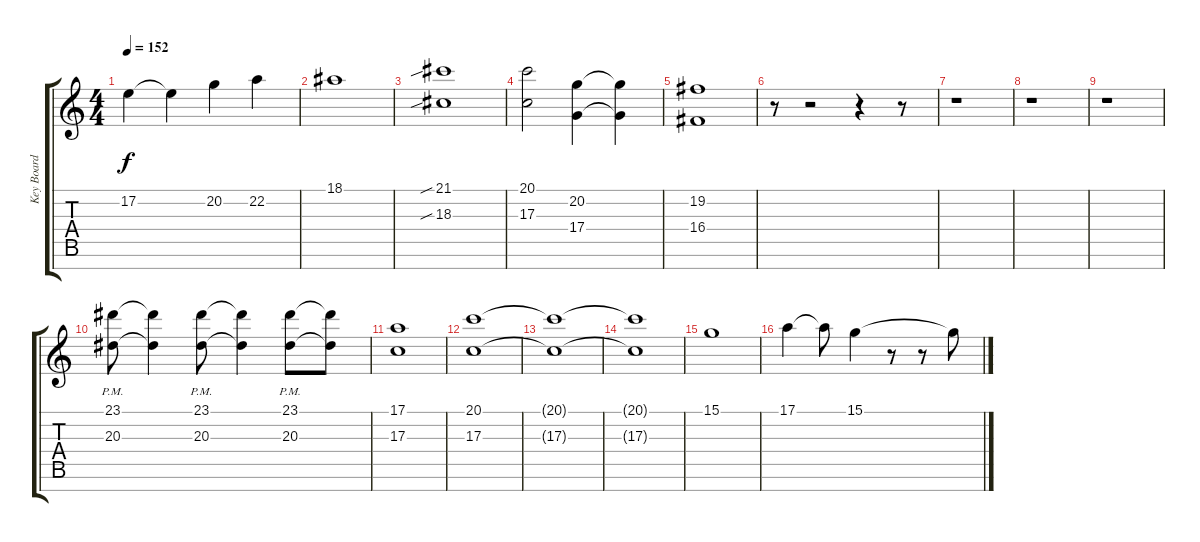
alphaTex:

\track ("Key Board" "Key Board") {instrument stringensemble1}
\staff {score tabs}
\tuning (E4 B3 G3 D3 A2 E2 B1) {hide}
\ts (4 4)
\tempo 152
\clef g2
\ks c
17.2{t}.4{dy f} 17.2{t}.4 20.2.4 22.2.4 |
18.1.1 |
(21.1{sib} 18.3{sib}).1 |
(20.1 17.3).2 (20.2 17.4).4 (20.2{t} 17.4{t}).4 |
(19.2 16.4).1 |
r.8 r.2 r.4 r.8 |
r.1 |
r.1 |
r.1 |
(23.1{pm} 20.3{pm}).8 (23.1{t} 20.3{t}).4 (23.1{pm} 20.3{pm}).8 (23.1{t} 20.3{t}).4 (23.1{pm} 20.3{pm}).8 (23.1{t} 20.3{t}).8 |
(17.1 17.3).1 |
(20.1 17.3).1 |
(20.1{t} 17.3{t}).1 |
(20.1{t} 17.3{t}).1 |
15.1.1 |
17.1.4 17.1{t}.8 15.1.4 r.8 r.8 15.1{t}.8
